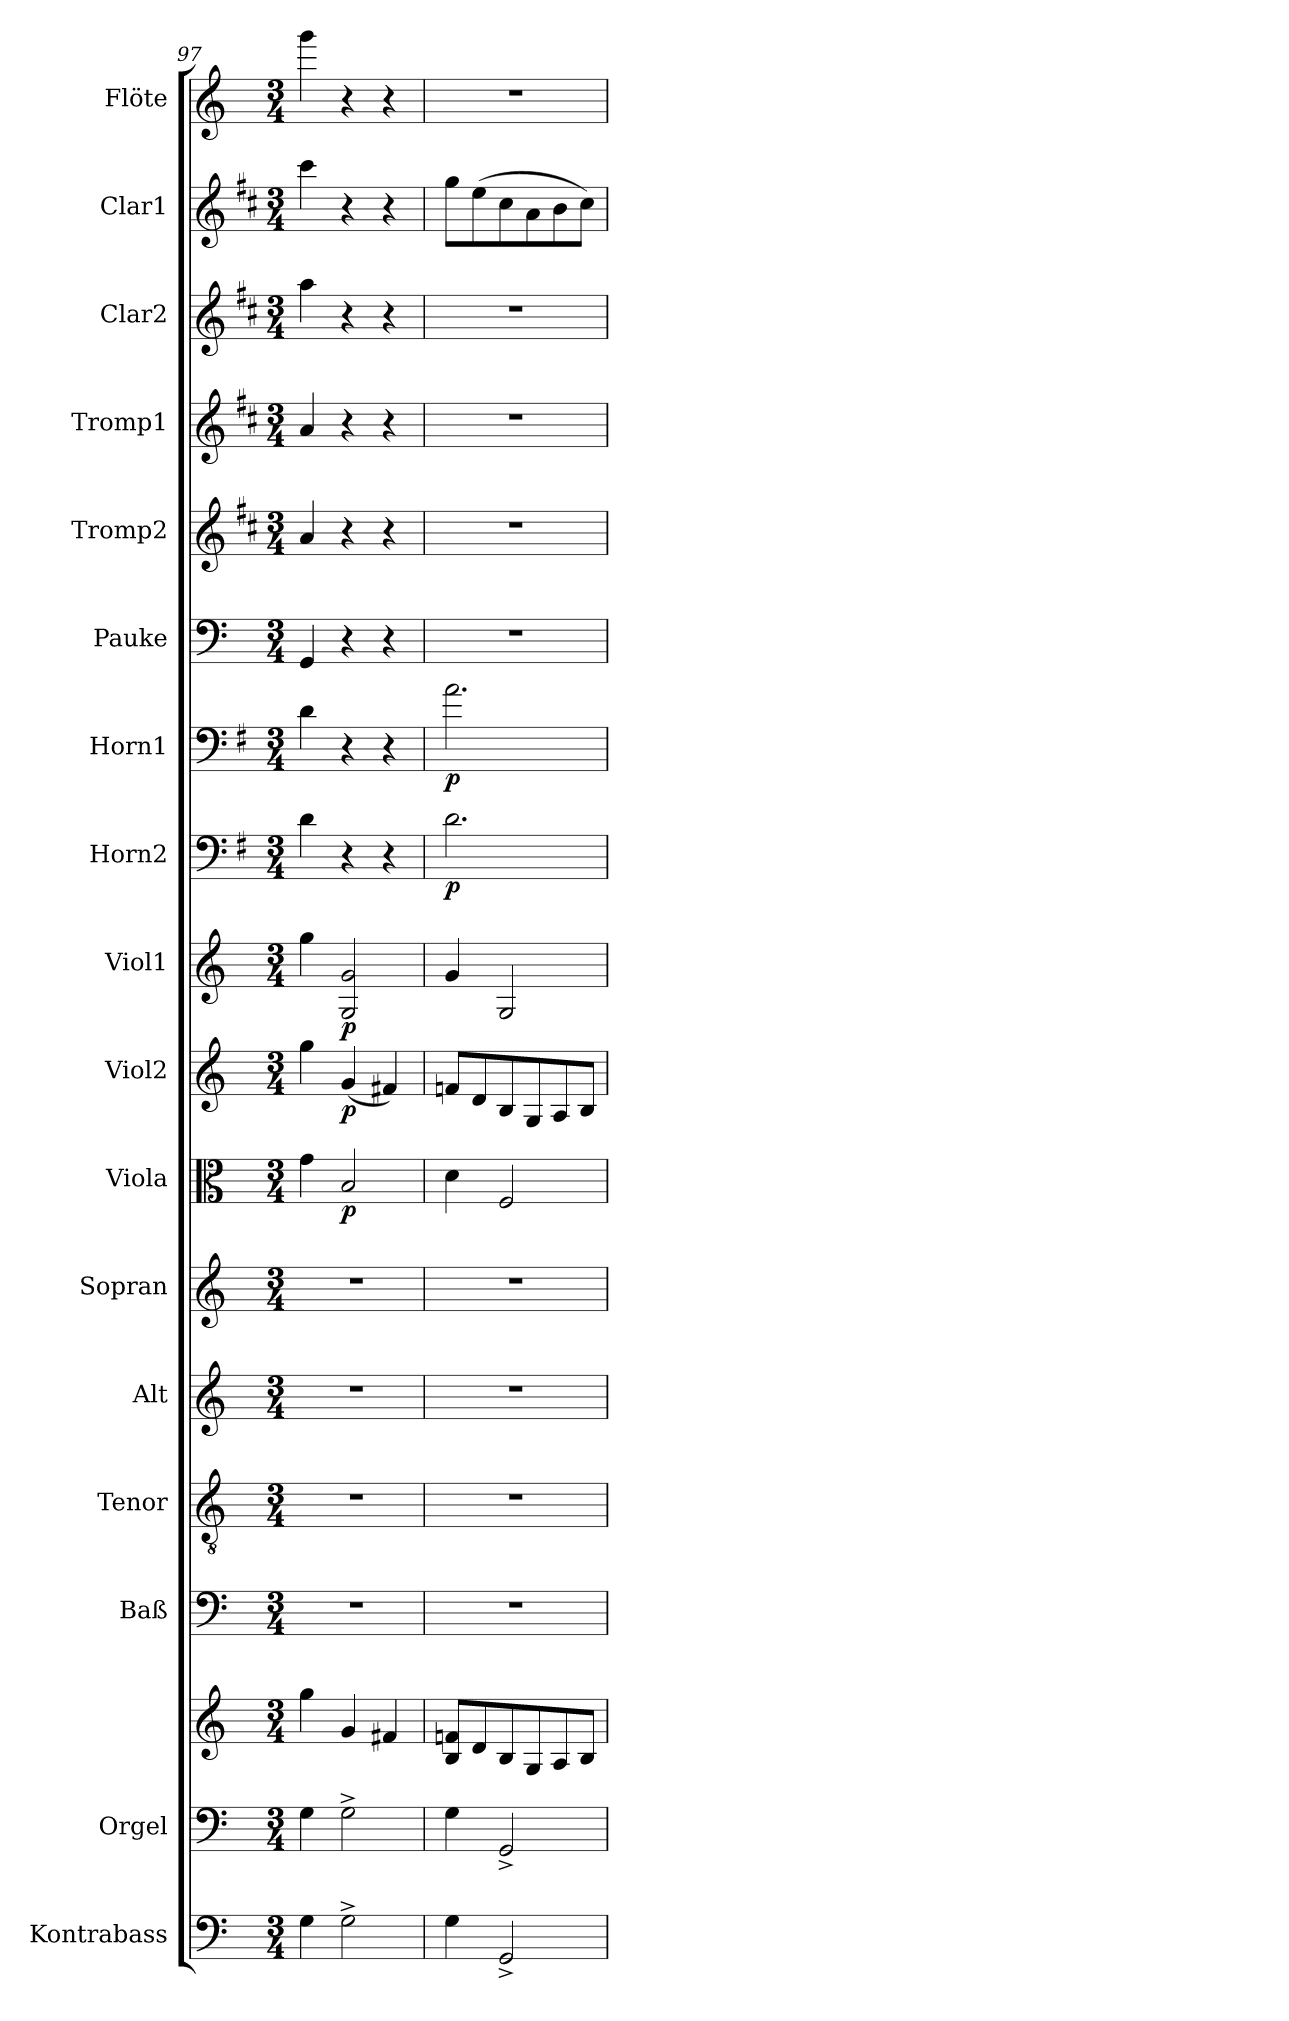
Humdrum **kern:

**kern	**kern	**kern	**kern	**kern	**kern	**kern	**kern	**dynam	**kern	**dynam	**kern	**dynam	**kern	**dynam	**kern	**dynam	**kern	**kern	**kern	**kern	**kern	**kern
*part17	*part16	*part16	*part15	*part14	*part13	*part12	*part11	*part11	*part10	*part10	*part9	*part9	*part8	*part8	*part7	*part7	*part6	*part5	*part4	*part3	*part2	*part1
*staff18	*staff17	*staff16	*staff15	*staff14	*staff13	*staff12	*staff11	*staff11	*staff10	*staff10	*staff9	*staff9	*staff8	*staff8	*staff7	*staff7	*staff6	*staff5	*staff4	*staff3	*staff2	*staff1
*I"Kontrabass	*I"Orgel	*	*I"Baß	*I"Tenor	*I"Alt	*I"Sopran	*I"Viola	*	*I"Viol2	*	*I"Viol1	*	*I"Horn2	*	*I"Horn1	*	*I"Pauke	*I"Tromp2	*I"Tromp1	*I"Clar2	*I"Clar1	*I"Flöte
*I'Kb	*	*	*I'B	*I'T	*I'A	*I'S	*I'Vla	*	*I'Vl2	*	*I'Vl1	*	*I'Hr2	*	*I'Hr1	*	*I'Pk	*I'Tr2	*I'Tr1	*I'Cl2	*I'Cl1	*I'Fl
!!LO:PB:g=z
*clefF4	*clefF4	*clefG2	*clefF4	*clefGv2	*clefG2	*clefG2	*clefC3	*	*clefG2	*	*clefG2	*	*clefF4	*	*clefF4	*	*clefF4	*clefG2	*clefG2	*clefG2	*clefG2	*clefG2
*ITrd7c12	*	*	*	*	*	*	*	*	*	*	*	*	*ITrd4c7	*	*ITrd4c7	*	*	*ITrd1c2	*ITrd1c2	*ITrd1c2	*ITrd1c2	*
*k[]	*k[]	*k[]	*k[]	*k[]	*k[]	*k[]	*k[]	*	*k[]	*	*k[]	*	*k[]	*	*k[]	*	*k[]	*k[]	*k[]	*k[]	*k[]	*k[]
*C:	*C:	*C:	*C:	*C:	*C:	*C:	*C:	*	*C:	*	*C:	*	*C:	*	*C:	*	*C:	*C:	*C:	*C:	*C:	*C:
*M3/4	*M3/4	*M3/4	*M3/4	*M3/4	*M3/4	*M3/4	*M3/4	*	*M3/4	*	*M3/4	*	*M3/4	*	*M3/4	*	*M3/4	*M3/4	*M3/4	*M3/4	*M3/4	*M3/4
=97	=97	=97	=97	=97	=97	=97	=97	=97	=97	=97	=97	=97	=97	=97	=97	=97	=97	=97	=97	=97	=97	=97
4GG\	4G\	4gg\	2.r	2.r	2.r	2.r	4g\	.	4gg\	.	4gg\	.	4G\	.	4G\	.	4GG/	4g/	4g/	4gg\	4bb\	4ggg\
!	!	!	!	!	!	!	!	!LO:DY:b	!	!LO:DY:b	!	!LO:DY:b	!	!	!	!	!	!	!	!	!	!
2GG^>\	2G^>\	4g/	.	.	.	.	2B/	p	(<4g/	p	2G/ 2g/	p	4r	.	4r	.	4r	4r	4r	4r	4r	4r
.	.	4f#X/	.	.	.	.	.	.	4f#X/)	.	.	.	4r	.	4r	.	4r	4r	4r	4r	4r	4r
=98	=98	=98	=98	=98	=98	=98	=98	=98	=98	=98	=98	=98	=98	=98	=98	=98	=98	=98	=98	=98	=98	=98
!	!	!	!	!	!	!	!	!	!	!	!	!	!	!LO:DY:b	!	!LO:DY:b	!	!	!	!	!	!
4GG\	4G\	8B/ 8fn/L	2.r	2.r	2.r	2.r	4d\	.	8fn/L	.	4g/	.	2.G\	p	2.d\	p	2.r	2.r	2.r	2.r	8ff\L	2.r
.	.	8d/	.	.	.	.	.	.	8d/	.	.	.	.	.	.	.	.	.	.	.	(>8dd\	.
2GGG^</	2GG^</	8B/	.	.	.	.	2F/	.	8B/	.	2G/	.	.	.	.	.	.	.	.	.	8b\	.
.	.	8G/	.	.	.	.	.	.	8G/	.	.	.	.	.	.	.	.	.	.	.	8g\	.
.	.	8A/	.	.	.	.	.	.	8A/	.	.	.	.	.	.	.	.	.	.	.	8a\	.
.	.	8B/J	.	.	.	.	.	.	8B/J	.	.	.	.	.	.	.	.	.	.	.	8b\J)	.
=	=	=	=	=	=	=	=	=	=	=	=	=	=	=	=	=	=	=	=	=	=	=
*-	*-	*-	*-	*-	*-	*-	*-	*-	*-	*-	*-	*-	*-	*-	*-	*-	*-	*-	*-	*-	*-	*-
